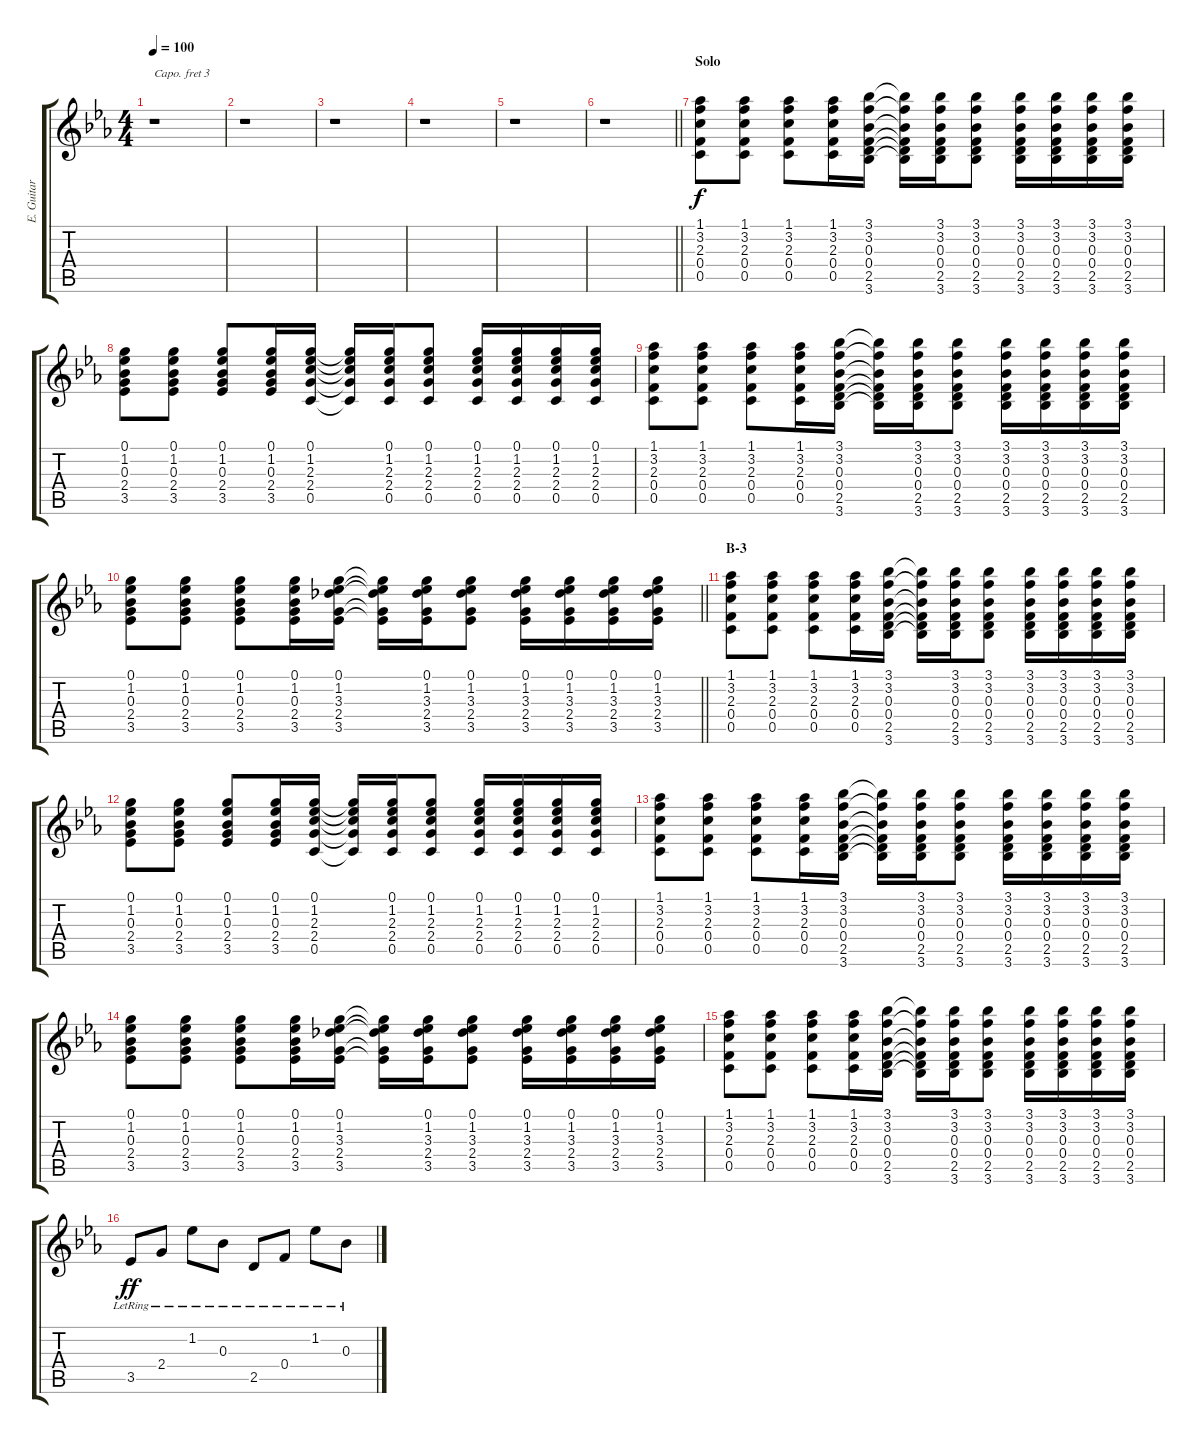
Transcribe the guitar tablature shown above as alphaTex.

\track ("E. Guitar I" "E. Guitar ") {instrument electricguitarjazz}
\staff {score tabs}
\capo 3
\tuning (E4 B3 G3 D3 A2 E2) {hide}
\ts (4 4)
\tempo 100
\clef g2
\ks eb
r.1{dy ff} |
r.1 |
r.1 |
r.1 |
r.1 |
\barLineRight lightlight
r.1 |
\section ("" "Solo")
(1.1 3.2 2.3 0.4 0.5).8{dy f} (1.1 3.2 2.3 0.4 0.5).8 (1.1 3.2 2.3 0.4 0.5).8 (1.1 3.2 2.3 0.4 0.5).16 (3.1 3.2 0.3 0.4 2.5 3.6).16 (3.1{t} 3.2{t} 0.3{t} 0.4{t} 2.5{t} 3.6{t}).16 (3.1 3.2 0.3 0.4 2.5 3.6).16 (3.1 3.2 0.3 0.4 2.5 3.6).8 (3.1 3.2 0.3 0.4 2.5 3.6).16 (3.1 3.2 0.3 0.4 2.5 3.6).16 (3.1 3.2 0.3 0.4 2.5 3.6).16 (3.1 3.2 0.3 0.4 2.5 3.6).16 |
(0.1 1.2 0.3 2.4 3.5).8 (0.1 1.2 0.3 2.4 3.5).8 (0.1 1.2 0.3 2.4 3.5).8 (0.1 1.2 0.3 2.4 3.5).16 (0.1 1.2 2.3 2.4 0.5).16 (0.1{t} 1.2{t} 2.3{t} 2.4{t} 0.5{t}).16 (0.1 1.2 2.3 2.4 0.5).16 (0.1 1.2 2.3 2.4 0.5).8 (0.1 1.2 2.3 2.4 0.5).16 (0.1 1.2 2.3 2.4 0.5).16 (0.1 1.2 2.3 2.4 0.5).16 (0.1 1.2 2.3 2.4 0.5).16 |
(1.1 3.2 2.3 0.4 0.5).8 (1.1 3.2 2.3 0.4 0.5).8 (1.1 3.2 2.3 0.4 0.5).8 (1.1 3.2 2.3 0.4 0.5).16 (3.1 3.2 0.3 0.4 2.5 3.6).16 (3.1{t} 3.2{t} 0.3{t} 0.4{t} 2.5{t} 3.6{t}).16 (3.1 3.2 0.3 0.4 2.5 3.6).16 (3.1 3.2 0.3 0.4 2.5 3.6).8 (3.1 3.2 0.3 0.4 2.5 3.6).16 (3.1 3.2 0.3 0.4 2.5 3.6).16 (3.1 3.2 0.3 0.4 2.5 3.6).16 (3.1 3.2 0.3 0.4 2.5 3.6).16 |
\barLineRight lightlight
(0.1 1.2 0.3 2.4 3.5).8 (0.1 1.2 0.3 2.4 3.5).8 (0.1 1.2 0.3 2.4 3.5).8 (0.1 1.2 0.3 2.4 3.5).16 (0.1 1.2 3.3 2.4 3.5).16 (0.1{t} 1.2{t} 3.3{t} 2.4{t} 3.5{t}).16 (0.1 1.2 3.3 2.4 3.5).16 (0.1 1.2 3.3 2.4 3.5).8 (0.1 1.2 3.3 2.4 3.5).16 (0.1 1.2 3.3 2.4 3.5).16 (0.1 1.2 3.3 2.4 3.5).16 (0.1 1.2 3.3 2.4 3.5).16 |
\section ("" "B-3")
(1.1 3.2 2.3 0.4 0.5).8 (1.1 3.2 2.3 0.4 0.5).8 (1.1 3.2 2.3 0.4 0.5).8 (1.1 3.2 2.3 0.4 0.5).16 (3.1 3.2 0.3 0.4 2.5 3.6).16 (3.1{t} 3.2{t} 0.3{t} 0.4{t} 2.5{t} 3.6{t}).16 (3.1 3.2 0.3 0.4 2.5 3.6).16 (3.1 3.2 0.3 0.4 2.5 3.6).8 (3.1 3.2 0.3 0.4 2.5 3.6).16 (3.1 3.2 0.3 0.4 2.5 3.6).16 (3.1 3.2 0.3 0.4 2.5 3.6).16 (3.1 3.2 0.3 0.4 2.5 3.6).16 |
(0.1 1.2 0.3 2.4 3.5).8 (0.1 1.2 0.3 2.4 3.5).8 (0.1 1.2 0.3 2.4 3.5).8 (0.1 1.2 0.3 2.4 3.5).16 (0.1 1.2 2.3 2.4 0.5).16 (0.1{t} 1.2{t} 2.3{t} 2.4{t} 0.5{t}).16 (0.1 1.2 2.3 2.4 0.5).16 (0.1 1.2 2.3 2.4 0.5).8 (0.1 1.2 2.3 2.4 0.5).16 (0.1 1.2 2.3 2.4 0.5).16 (0.1 1.2 2.3 2.4 0.5).16 (0.1 1.2 2.3 2.4 0.5).16 |
(1.1 3.2 2.3 0.4 0.5).8 (1.1 3.2 2.3 0.4 0.5).8 (1.1 3.2 2.3 0.4 0.5).8 (1.1 3.2 2.3 0.4 0.5).16 (3.1 3.2 0.3 0.4 2.5 3.6).16 (3.1{t} 3.2{t} 0.3{t} 0.4{t} 2.5{t} 3.6{t}).16 (3.1 3.2 0.3 0.4 2.5 3.6).16 (3.1 3.2 0.3 0.4 2.5 3.6).8 (3.1 3.2 0.3 0.4 2.5 3.6).16 (3.1 3.2 0.3 0.4 2.5 3.6).16 (3.1 3.2 0.3 0.4 2.5 3.6).16 (3.1 3.2 0.3 0.4 2.5 3.6).16 |
(0.1 1.2 0.3 2.4 3.5).8 (0.1 1.2 0.3 2.4 3.5).8 (0.1 1.2 0.3 2.4 3.5).8 (0.1 1.2 0.3 2.4 3.5).16 (0.1 1.2 3.3 2.4 3.5).16 (0.1{t} 1.2{t} 3.3{t} 2.4{t} 3.5{t}).16 (0.1 1.2 3.3 2.4 3.5).16 (0.1 1.2 3.3 2.4 3.5).8 (0.1 1.2 3.3 2.4 3.5).16 (0.1 1.2 3.3 2.4 3.5).16 (0.1 1.2 3.3 2.4 3.5).16 (0.1 1.2 3.3 2.4 3.5).16 |
(1.1 3.2 2.3 0.4 0.5).8 (1.1 3.2 2.3 0.4 0.5).8 (1.1 3.2 2.3 0.4 0.5).8 (1.1 3.2 2.3 0.4 0.5).16 (3.1 3.2 0.3 0.4 2.5 3.6).16 (3.1{t} 3.2{t} 0.3{t} 0.4{t} 2.5{t} 3.6{t}).16 (3.1 3.2 0.3 0.4 2.5 3.6).16 (3.1 3.2 0.3 0.4 2.5 3.6).8 (3.1 3.2 0.3 0.4 2.5 3.6).16 (3.1 3.2 0.3 0.4 2.5 3.6).16 (3.1 3.2 0.3 0.4 2.5 3.6).16 (3.1 3.2 0.3 0.4 2.5 3.6).16 |
3.5{lr}.8{dy ff} 2.4{lr}.8 1.2{lr}.8 0.3{lr}.8 2.5{lr}.8 0.4{lr}.8 1.2{lr}.8 0.3{lr}.8
